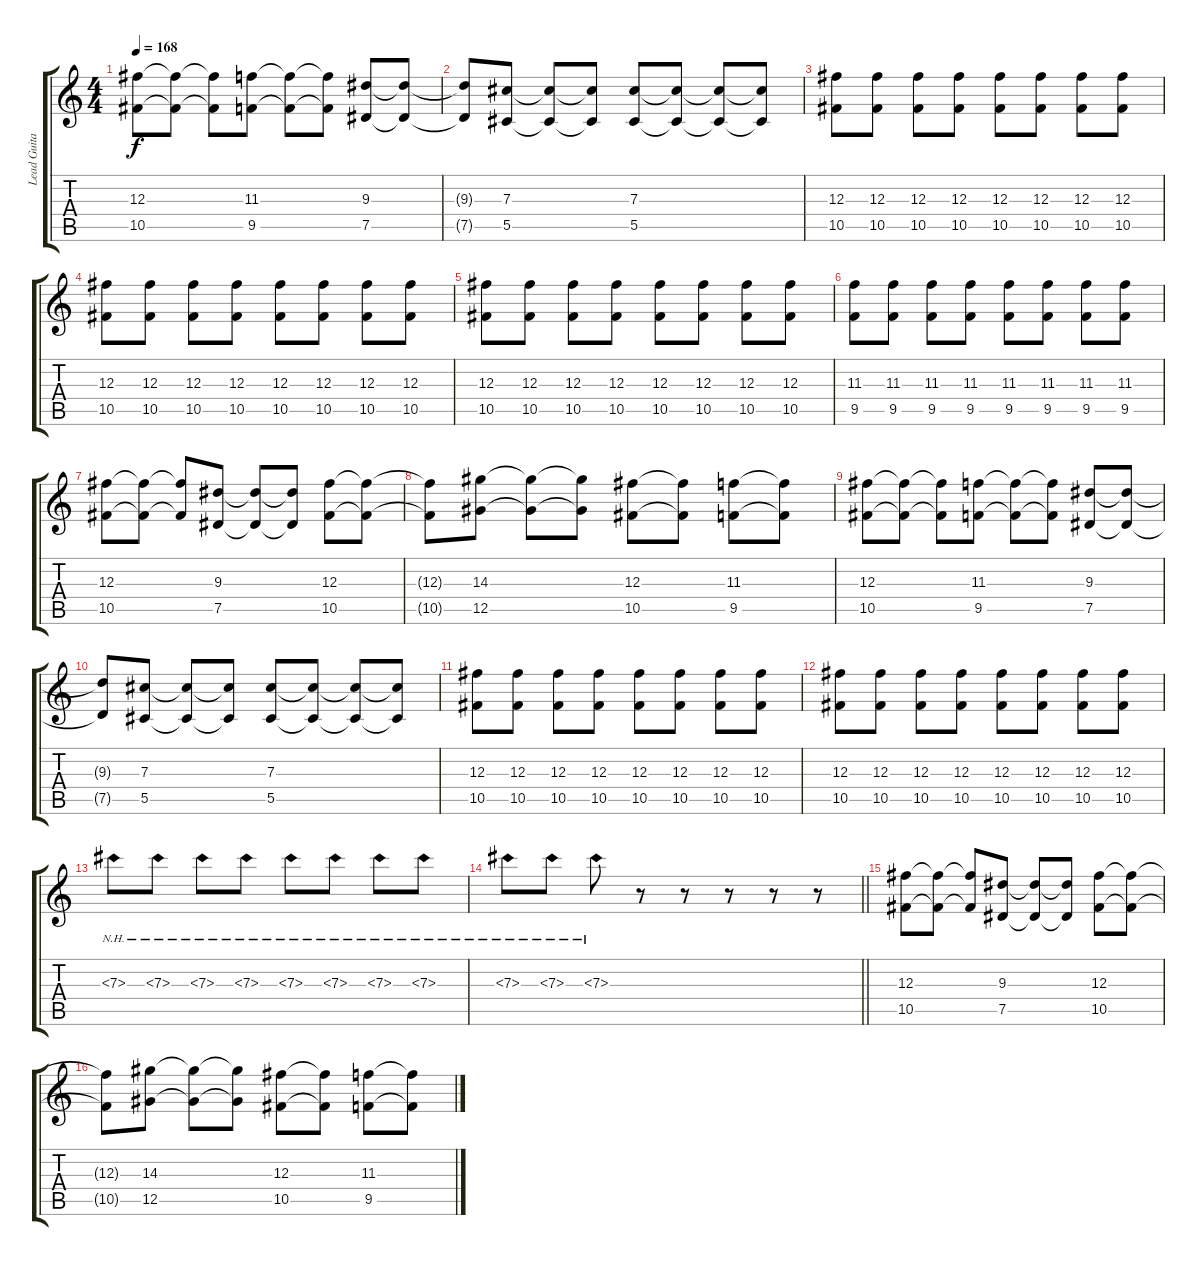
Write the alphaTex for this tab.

\track ("Lead Guitar" "Lead Guita") {instrument distortionguitar}
\staff {score tabs}
\tuning (Eb4 Bb3 Gb3 Db3 Ab2 Db2) {hide}
\ts (4 4)
\tempo 168
\clef g2
\ks c
(12.3 10.5).8{dy f} (12.3{t} 10.5{t}).8 (12.3{t} 10.5{t}).8 (11.3 9.5).8 (11.3{t} 9.5{t}).8 (11.3{t} 9.5{t}).8 (9.3 7.5).8 (9.3{t} 7.5{t}).8 |
(9.3{t} 7.5{t}).8 (7.3 5.5).8 (7.3{t} 5.5{t}).8 (7.3{t} 5.5{t}).8 (7.3 5.5).8 (7.3{t} 5.5{t}).8 (7.3{t} 5.5{t}).8 (7.3{t} 5.5{t}).8 |
(12.3 10.5).8 (12.3 10.5).8 (12.3 10.5).8 (12.3 10.5).8 (12.3 10.5).8 (12.3 10.5).8 (12.3 10.5).8 (12.3 10.5).8 |
(12.3 10.5).8 (12.3 10.5).8 (12.3 10.5).8 (12.3 10.5).8 (12.3 10.5).8 (12.3 10.5).8 (12.3 10.5).8 (12.3 10.5).8 |
(12.3 10.5).8 (12.3 10.5).8 (12.3 10.5).8 (12.3 10.5).8 (12.3 10.5).8 (12.3 10.5).8 (12.3 10.5).8 (12.3 10.5).8 |
(11.3 9.5).8 (11.3 9.5).8 (11.3 9.5).8 (11.3 9.5).8 (11.3 9.5).8 (11.3 9.5).8 (11.3 9.5).8 (11.3 9.5).8 |
(12.3 10.5).8 (12.3{t} 10.5{t}).8 (12.3{t} 10.5{t}).8 (9.3 7.5).8 (9.3{t} 7.5{t}).8 (9.3{t} 7.5{t}).8 (12.3 10.5).8 (12.3{t} 10.5{t}).8 |
(12.3{t} 10.5{t}).8 (14.3 12.5).8 (14.3{t} 12.5{t}).8 (14.3{t} 12.5{t}).8 (12.3 10.5).8 (12.3{t} 10.5{t}).8 (11.3 9.5).8 (11.3{t} 9.5{t}).8 |
(12.3 10.5).8 (12.3{t} 10.5{t}).8 (12.3{t} 10.5{t}).8 (11.3 9.5).8 (11.3{t} 9.5{t}).8 (11.3{t} 9.5{t}).8 (9.3 7.5).8 (9.3{t} 7.5{t}).8 |
(9.3{t} 7.5{t}).8 (7.3 5.5).8 (7.3{t} 5.5{t}).8 (7.3{t} 5.5{t}).8 (7.3 5.5).8 (7.3{t} 5.5{t}).8 (7.3{t} 5.5{t}).8 (7.3{t} 5.5{t}).8 |
(12.3 10.5).8 (12.3 10.5).8 (12.3 10.5).8 (12.3 10.5).8 (12.3 10.5).8 (12.3 10.5).8 (12.3 10.5).8 (12.3 10.5).8 |
(12.3 10.5).8 (12.3 10.5).8 (12.3 10.5).8 (12.3 10.5).8 (12.3 10.5).8 (12.3 10.5).8 (12.3 10.5).8 (12.3 10.5).8 |
7.3{nh}.8 7.3{nh}.8 7.3{nh}.8 7.3{nh}.8 7.3{nh}.8 7.3{nh}.8 7.3{nh}.8 7.3{nh}.8 |
\barLineRight lightlight
7.3{nh}.8 7.3{nh}.8 7.3{nh}.8 r.8 r.8 r.8 r.8 r.8 |
(12.3 10.5).8 (12.3{t} 10.5{t}).8 (12.3{t} 10.5{t}).8 (9.3 7.5).8 (9.3{t} 7.5{t}).8 (9.3{t} 7.5{t}).8 (12.3 10.5).8 (12.3{t} 10.5{t}).8 |
(12.3{t} 10.5{t}).8 (14.3 12.5).8 (14.3{t} 12.5{t}).8 (14.3{t} 12.5{t}).8 (12.3 10.5).8 (12.3{t} 10.5{t}).8 (11.3 9.5).8 (11.3{t} 9.5{t}).8
